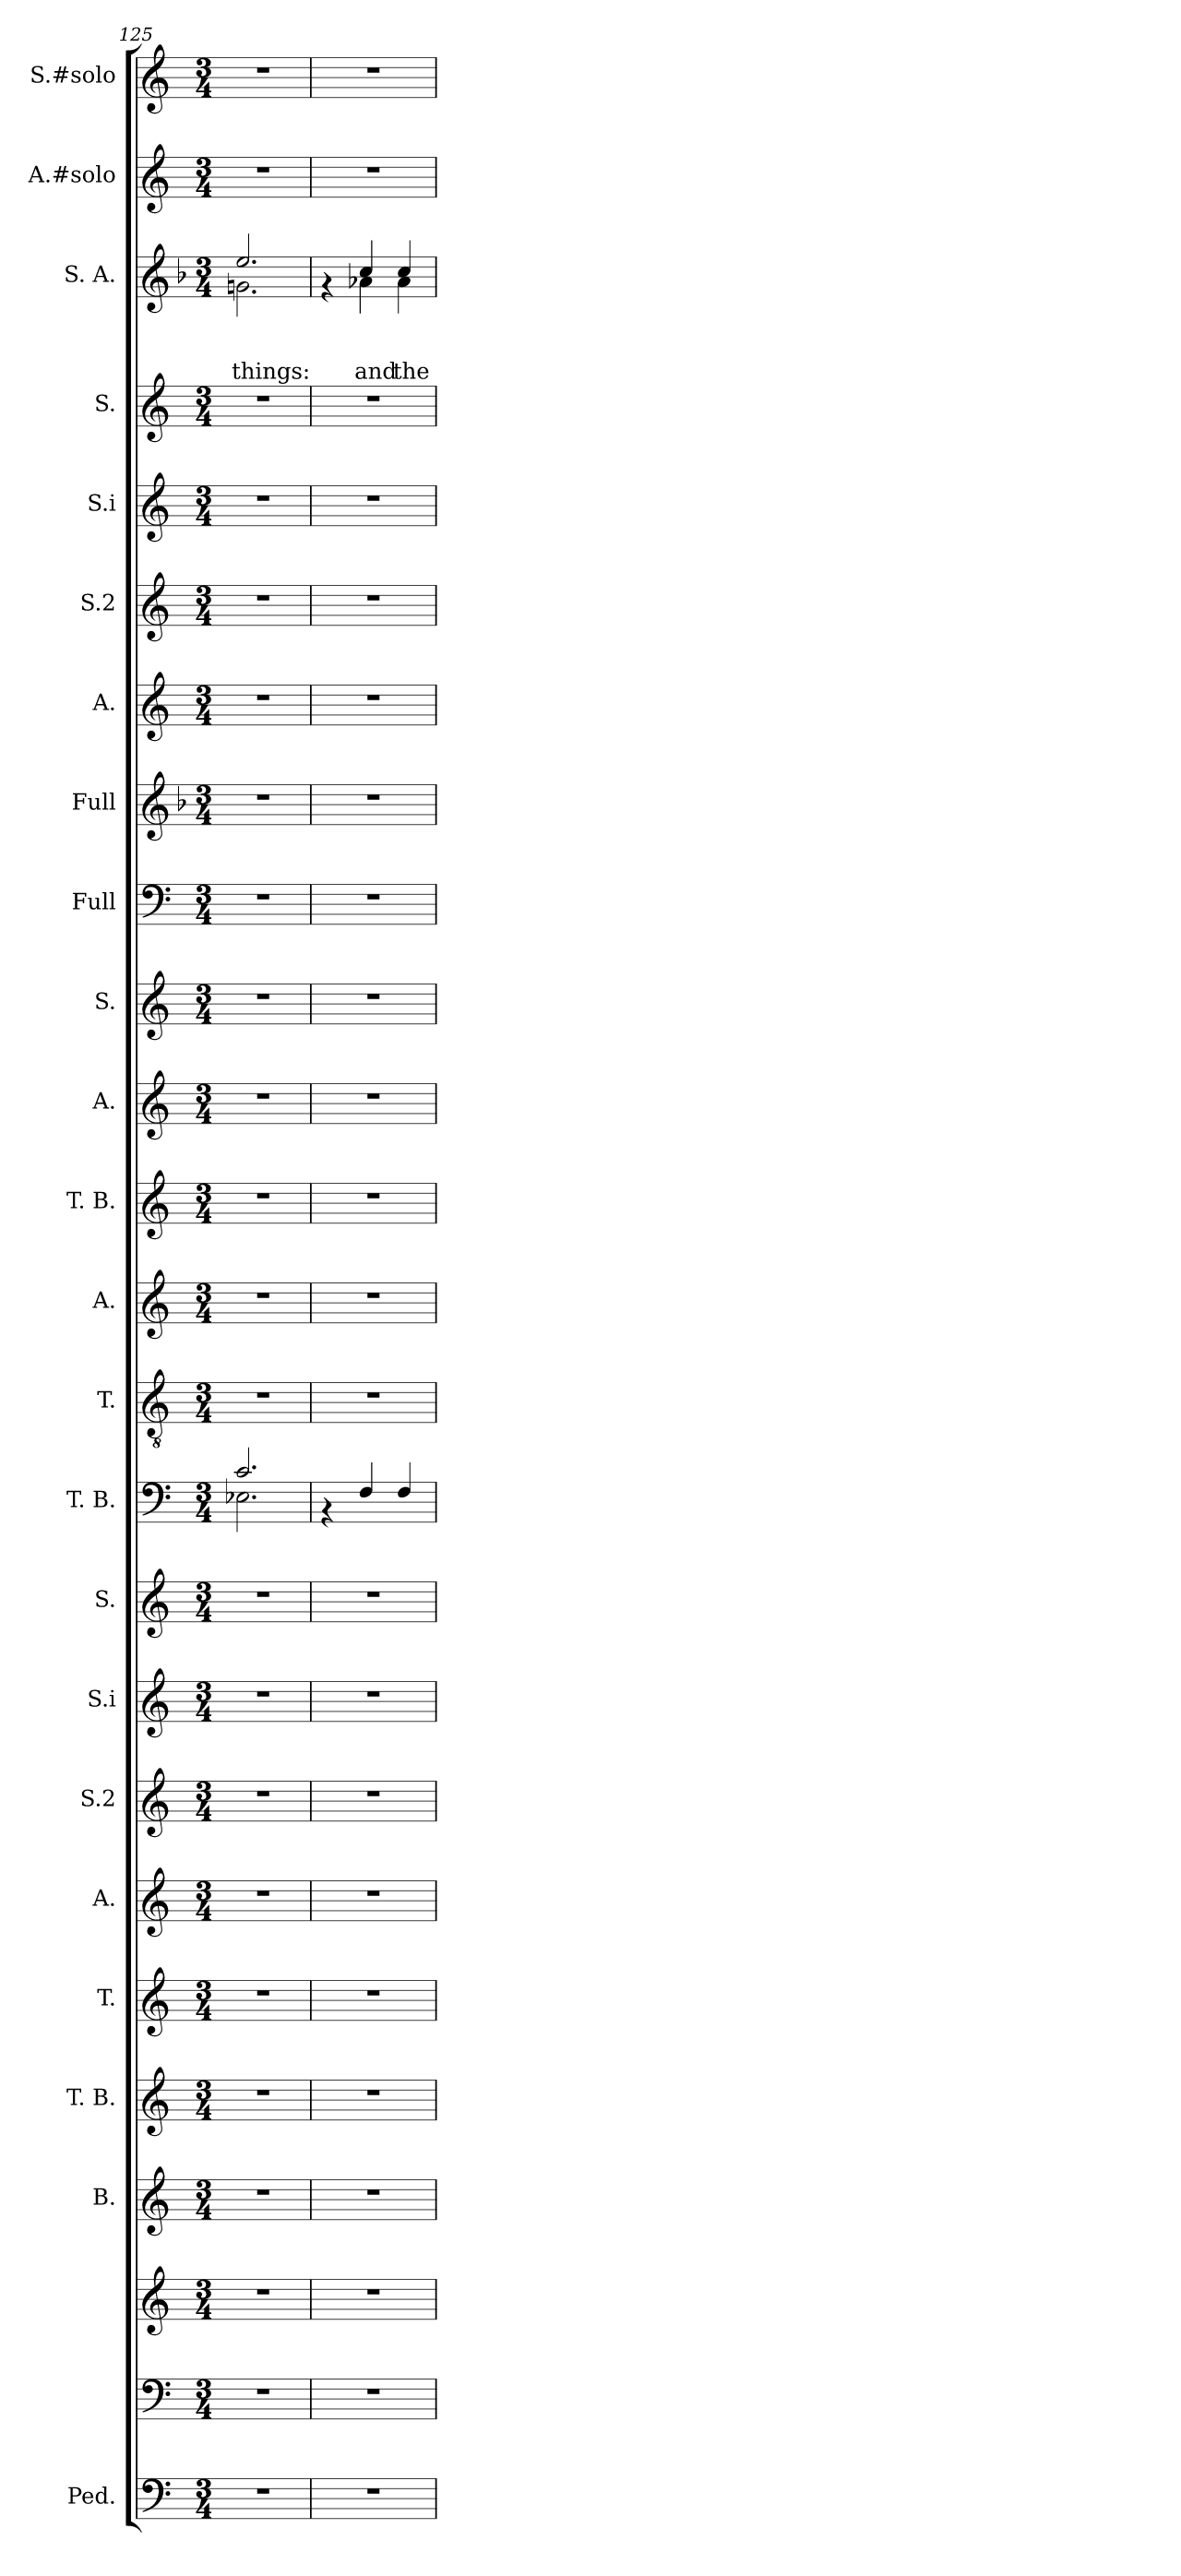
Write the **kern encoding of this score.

**kern	**kern	**kern	**kern	**kern	**kern	**kern	**kern	**kern	**kern	**kern	**text	**kern	**kern	**kern	**kern	**kern	**kern	**kern	**kern	**kern	**kern	**kern	**kern	**text	**text	**text	**kern	**kern
*part25	*part24	*part23	*part22	*part21	*part20	*part19	*part18	*part17	*part16	*part15	*part15	*part14	*part13	*part12	*part11	*part10	*part9	*part8	*part7	*part6	*part5	*part4	*part3	*part3	*part3	*part3	*part2	*part1
*staff25	*staff24	*staff23	*staff22	*staff21	*staff20	*staff19	*staff18	*staff17	*staff16	*staff15	*staff15	*staff14	*staff13	*staff12	*staff11	*staff10	*staff9	*staff8	*staff7	*staff6	*staff5	*staff4	*staff3	*staff3	*staff3	*staff3	*staff2	*staff1
*I"Ped.	*	*	*I"B.	*I"T. B.	*I"T.	*I"A.	*I"S.2	*I"S.i	*I"S.	*I"T. B.	*	*I"T.	*I"A.	*I"T. B.	*I"A.	*I"S.	*I"Full	*I"Full	*I"A.	*I"S.2	*I"S.i	*I"S.	*I"S. A.	*	*	*	*I"A.#solo	*I"S.#solo
*I'Ped.	*	*	*	*I'T. B.	*I'T.	*I'A.	*I'S.2	*I'S.i	*I'S.	*I'T. B.	*	*I'T.	*	*I'T. B.	*I'A.	*I'S.	*	*	*I'A.	*I'S.2	*I'S.i	*I'S.	*I'S. A.	*	*	*	*I'A.#solo	*I'S.#solo
*clefF4	*clefF4	*clefG2	*clefG2	*clefG2	*clefG2	*clefG2	*clefG2	*clefG2	*clefG2	*clefF4	*	*clefGv2	*clefG2	*clefG2	*clefG2	*clefG2	*clefF4	*clefG2	*clefG2	*clefG2	*clefG2	*clefG2	*clefG2	*	*	*	*clefG2	*clefG2
*	*	*	*	*	*	*	*	*	*	*	*	*	*	*	*	*	*	*ITrd3c5	*	*	*	*	*	*	*	*	*	*
*k[]	*k[]	*k[]	*k[]	*k[]	*k[]	*k[]	*k[]	*k[]	*k[]	*k[]	*	*k[]	*k[]	*k[]	*k[]	*k[]	*k[]	*k[]	*k[]	*k[]	*k[]	*k[]	*k[b-]	*	*	*	*k[]	*k[]
*C:	*C:	*C:	*C:	*C:	*C:	*C:	*C:	*C:	*C:	*C:	*	*C:	*C:	*C:	*C:	*C:	*C:	*C:	*C:	*C:	*C:	*C:	*F:	*	*	*	*C:	*C:
*M3/4	*M3/4	*M3/4	*M3/4	*M3/4	*M3/4	*M3/4	*M3/4	*M3/4	*M3/4	*M3/4	*	*M3/4	*M3/4	*M3/4	*M3/4	*M3/4	*M3/4	*M3/4	*M3/4	*M3/4	*M3/4	*M3/4	*M3/4	*	*	*	*M3/4	*M3/4
=125	=125	=125	=125	=125	=125	=125	=125	=125	=125	=125	=125	=125	=125	=125	=125	=125	=125	=125	=125	=125	=125	=125	=125	=125	=125	=125	=125	=125
*	*	*	*	*	*	*	*	*	*	*^	*	*	*	*	*	*	*	*	*	*	*	*	*^	*	*	*	*	*
!	!	!	!	!	!	!	!	!	!	!	!	!	!	!	!	!	!	!	!	!	!	!	!	!	!	!	!	!LO:LY:b	!	!
2.r	2.r	2.r	2.r	2.r	2.r	2.r	2.r	2.r	2.r	2.c/	2.E-X\	.	2.r	2.r	2.r	2.r	2.r	2.r	2.r	2.r	2.r	2.r	2.r	2.ee/	2.gn\	.	.	things:	2.r	2.r
*	*	*	*	*	*	*	*	*	*	*v	*v	*	*	*	*	*	*	*	*	*	*	*	*	*	*	*	*	*	*	*
=126	=126	=126	=126	=126	=126	=126	=126	=126	=126	=126	=126	=126	=126	=126	=126	=126	=126	=126	=126	=126	=126	=126	=126	=126	=126	=126	=126	=126	=126
2.r	2.r	2.r	2.r	2.r	2.r	2.r	2.r	2.r	2.r	4rAA	.	2.r	2.r	2.r	2.r	2.r	2.r	2.r	2.r	2.r	2.r	2.r	4rf	4ryy	.	.	.	2.r	2.r
!	!	!	!	!	!	!	!	!	!	!	!	!	!	!	!	!	!	!	!	!	!	!	!	!	!	!	!LO:LY:b	!	!
.	.	.	.	.	.	.	.	.	.	4F/	.	.	.	.	.	.	.	.	.	.	.	.	4cc/	4a-X\	.	.	and	.	.
!	!	!	!	!	!	!	!	!	!	!	!	!	!	!	!	!	!	!	!	!	!	!	!	!	!	!	!LO:LY:b	!	!
.	.	.	.	.	.	.	.	.	.	4F/	.	.	.	.	.	.	.	.	.	.	.	.	4cc/	4a-\	.	.	the	.	.
*	*	*	*	*	*	*	*	*	*	*	*	*	*	*	*	*	*	*	*	*	*	*	*v	*v	*	*	*	*	*
=	=	=	=	=	=	=	=	=	=	=	=	=	=	=	=	=	=	=	=	=	=	=	=	=	=	=	=	=
*-	*-	*-	*-	*-	*-	*-	*-	*-	*-	*-	*-	*-	*-	*-	*-	*-	*-	*-	*-	*-	*-	*-	*-	*-	*-	*-	*-	*-
